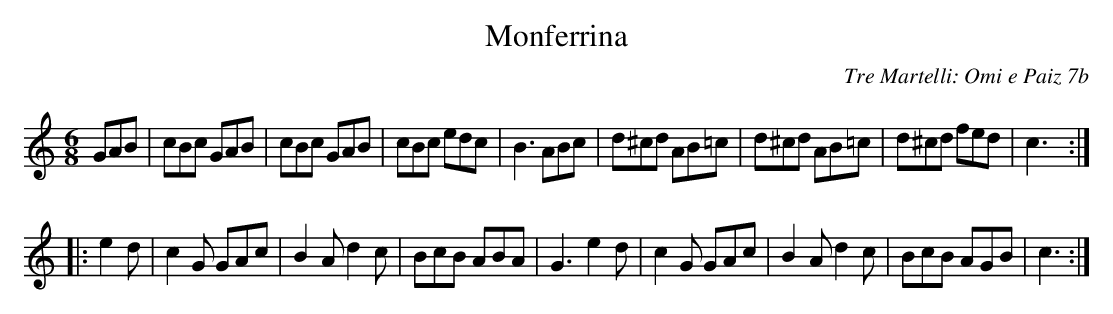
X:1
T:Monferrina
C:Tre Martelli: Omi e Paiz 7b
M:6/8
L:1/8
K:C
GAB|cBc GAB|cBc GAB|cBc edc|B3 ABc|\
d^cd AB=c|d^cd AB=c|d^cd fed|c3:|
|:e2d|c2G GAc|B2A d2c|BcB ABA|G3 e2d|\
c2G GAc|B2A d2c|BcB AGB|c3:|
